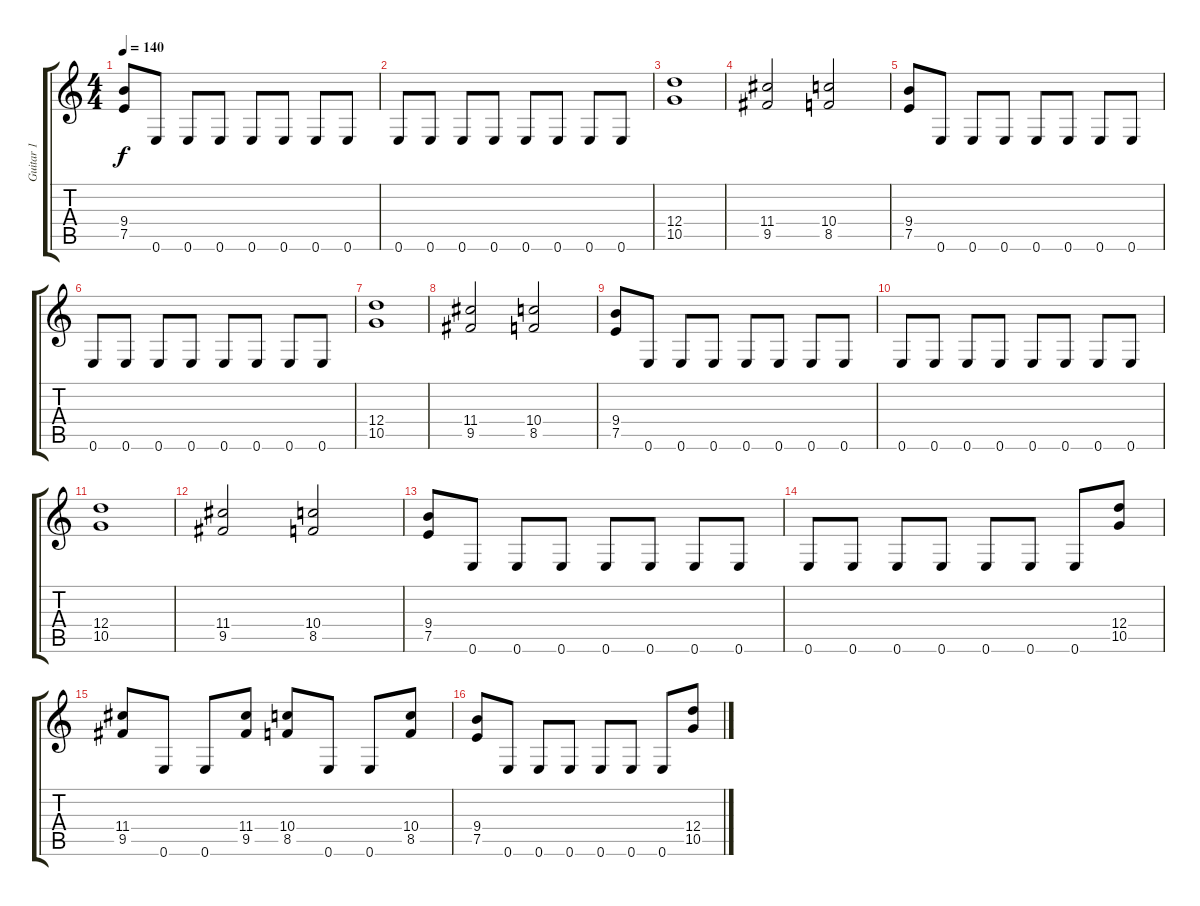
\track ("Guitar 1" "Guitar 1") {instrument overdrivenguitar}
\staff {score tabs}
\tuning (E4 B3 G3 D3 A2 E2) {hide}
\ts (4 4)
\tempo 140
\clef g2
\ks c
(9.4 7.5).8{dy f} 0.6.8 0.6.8 0.6.8 0.6.8 0.6.8 0.6.8 0.6.8 |
0.6.8 0.6.8 0.6.8 0.6.8 0.6.8 0.6.8 0.6.8 0.6.8 |
(12.4 10.5).1 |
(11.4 9.5).2 (10.4 8.5).2 |
(9.4 7.5).8 0.6.8 0.6.8 0.6.8 0.6.8 0.6.8 0.6.8 0.6.8 |
0.6.8 0.6.8 0.6.8 0.6.8 0.6.8 0.6.8 0.6.8 0.6.8 |
(12.4 10.5).1 |
(11.4 9.5).2 (10.4 8.5).2 |
(9.4 7.5).8 0.6.8 0.6.8 0.6.8 0.6.8 0.6.8 0.6.8 0.6.8 |
0.6.8 0.6.8 0.6.8 0.6.8 0.6.8 0.6.8 0.6.8 0.6.8 |
(12.4 10.5).1 |
(11.4 9.5).2 (10.4 8.5).2 |
(9.4 7.5).8 0.6.8 0.6.8 0.6.8 0.6.8 0.6.8 0.6.8 0.6.8 |
0.6.8 0.6.8 0.6.8 0.6.8 0.6.8 0.6.8 0.6.8 (12.4 10.5).8 |
(11.4 9.5).8 0.6.8 0.6.8 (11.4 9.5).8 (10.4 8.5).8 0.6.8 0.6.8 (10.4 8.5).8 |
(9.4 7.5).8 0.6.8 0.6.8 0.6.8 0.6.8 0.6.8 0.6.8 (12.4 10.5).8
